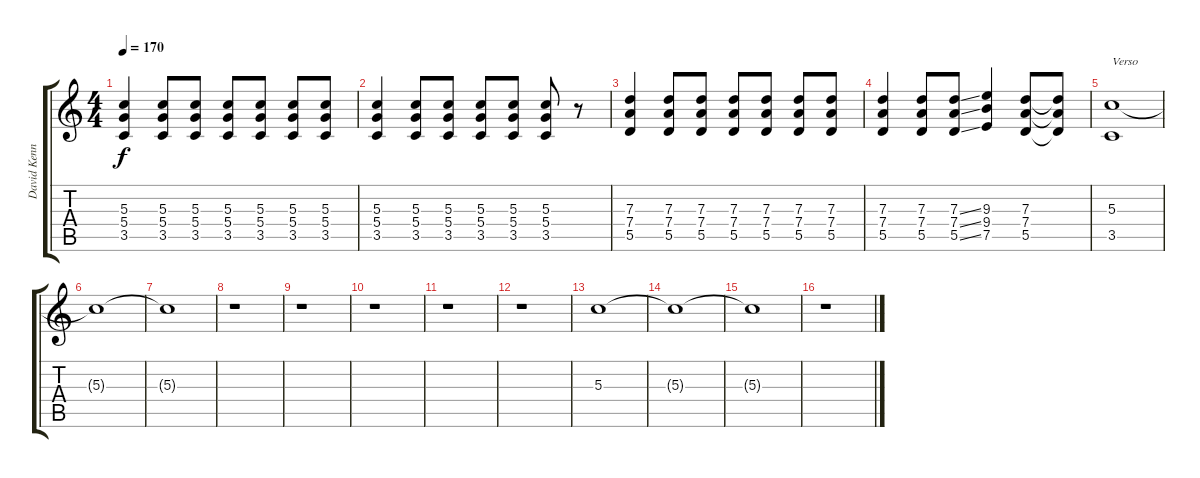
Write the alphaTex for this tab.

\track ("David Kennedy" "David Kenn") {instrument electricguitarclean}
\staff {score tabs}
\tuning (E4 B3 G3 D3 A2 E2) {hide}
\ts (4 4)
\tempo 170
\clef g2
\ks c
(5.3 5.4 3.5).4{dy f volume 11} (5.3 5.4 3.5).8 (5.3 5.4 3.5).8 (5.3 5.4 3.5).8 (5.3 5.4 3.5).8 (5.3 5.4 3.5).8 (5.3 5.4 3.5).8 |
(5.3 5.4 3.5).4 (5.3 5.4 3.5).8 (5.3 5.4 3.5).8 (5.3 5.4 3.5).8 (5.3 5.4 3.5).8 (5.3 5.4 3.5).8 r.8 |
(7.3 7.4 5.5).4{volume 11} (7.3 7.4 5.5).8 (7.3 7.4 5.5).8 (7.3 7.4 5.5).8 (7.3 7.4 5.5).8 (7.3 7.4 5.5).8 (7.3 7.4 5.5).8 |
(7.3 7.4 5.5).4 (7.3 7.4 5.5).8 (7.3{ss} 7.4{ss} 5.5{ss}).8 (9.3 9.4 7.5).4 (7.3 7.4 5.5).8 (7.3{t} 7.4{t} 5.5{t}).8 |
(5.3 3.5).1{txt "Verso"} |
5.3{t}.1 |
5.3{t}.1 |
r.1 |
r.1 |
r.1 |
r.1 |
r.1 |
5.3.1 |
5.3{t}.1 |
5.3{t}.1 |
r.1
